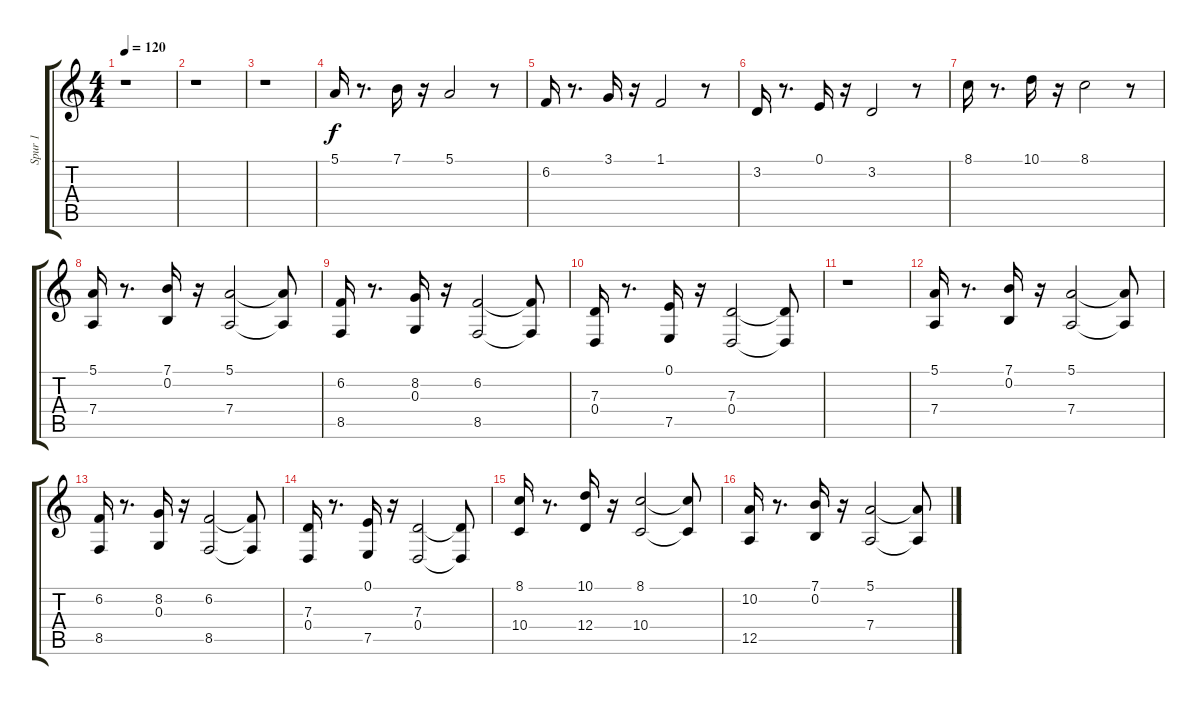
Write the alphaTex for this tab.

\track ("Spur 1" "Spur 1") {instrument percussiveorgan}
\staff {score tabs}
\tuning (E4 B3 G3 D3 A2 E2) {hide}
\ts (4 4)
\tempo 120
\clef g2
\ks c
r.1{dy f} |
r.1 |
r.1 |
5.1.16 r.8{d} 7.1.16 r.16 5.1.2 r.8 |
6.2.16 r.8{d} 3.1.16 r.16 1.1.2 r.8 |
3.2.16 r.8{d} 0.1.16 r.16 3.2.2 r.8 |
8.1.16 r.8{d} 10.1.16 r.16 8.1.2 r.8 |
(5.1 7.4).16 r.8{d} (7.1 0.2).16 r.16 (5.1 7.4).2 (5.1{t} 7.4{t}).8 |
(6.2 8.5).16 r.8{d} (8.2 0.3).16 r.16 (6.2 8.5).2 (6.2{t} 8.5{t}).8 |
(7.3 0.4).16 r.8{d} (0.1 7.5).16 r.16 (7.3 0.4).2 (7.3{t} 0.4{t}).8 |
r.1 |
(5.1 7.4).16 r.8{d} (7.1 0.2).16 r.16 (5.1 7.4).2 (5.1{t} 7.4{t}).8 |
(6.2 8.5).16 r.8{d} (8.2 0.3).16 r.16 (6.2 8.5).2 (6.2{t} 8.5{t}).8 |
(7.3 0.4).16 r.8{d} (0.1 7.5).16 r.16 (7.3 0.4).2 (7.3{t} 0.4{t}).8 |
(8.1 10.4).16 r.8{d} (10.1 12.4).16 r.16 (8.1 10.4).2 (8.1{t} 10.4{t}).8 |
(10.2 12.5).16 r.8{d} (7.1 0.2).16 r.16 (5.1 7.4).2 (5.1{t} 7.4{t}).8
